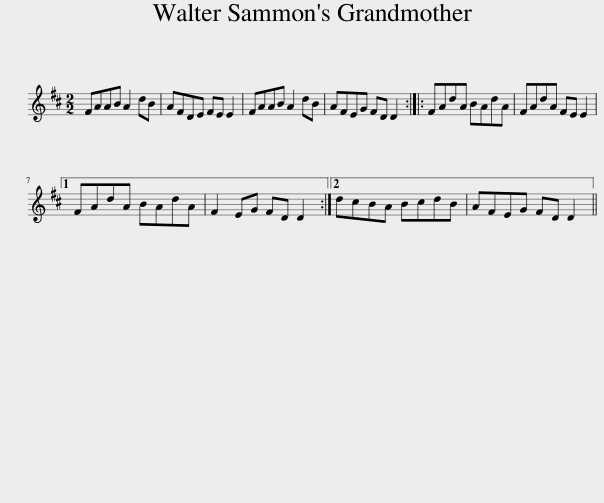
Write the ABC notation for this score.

X:1
L:1/8
M:2/2
I:linebreak $
K:D
V:1 treble
V:1
 FAAB A2 dB | AFDE FE E2 | FAAB A2 dB | AFEG FD D2 :: FAdA BAdA | %5
 FAdA FE E2 |1$ FAdA BAdA | F2 EG FD D2 :|2 dcBA BcdB | AFEG FD D2 || %10
